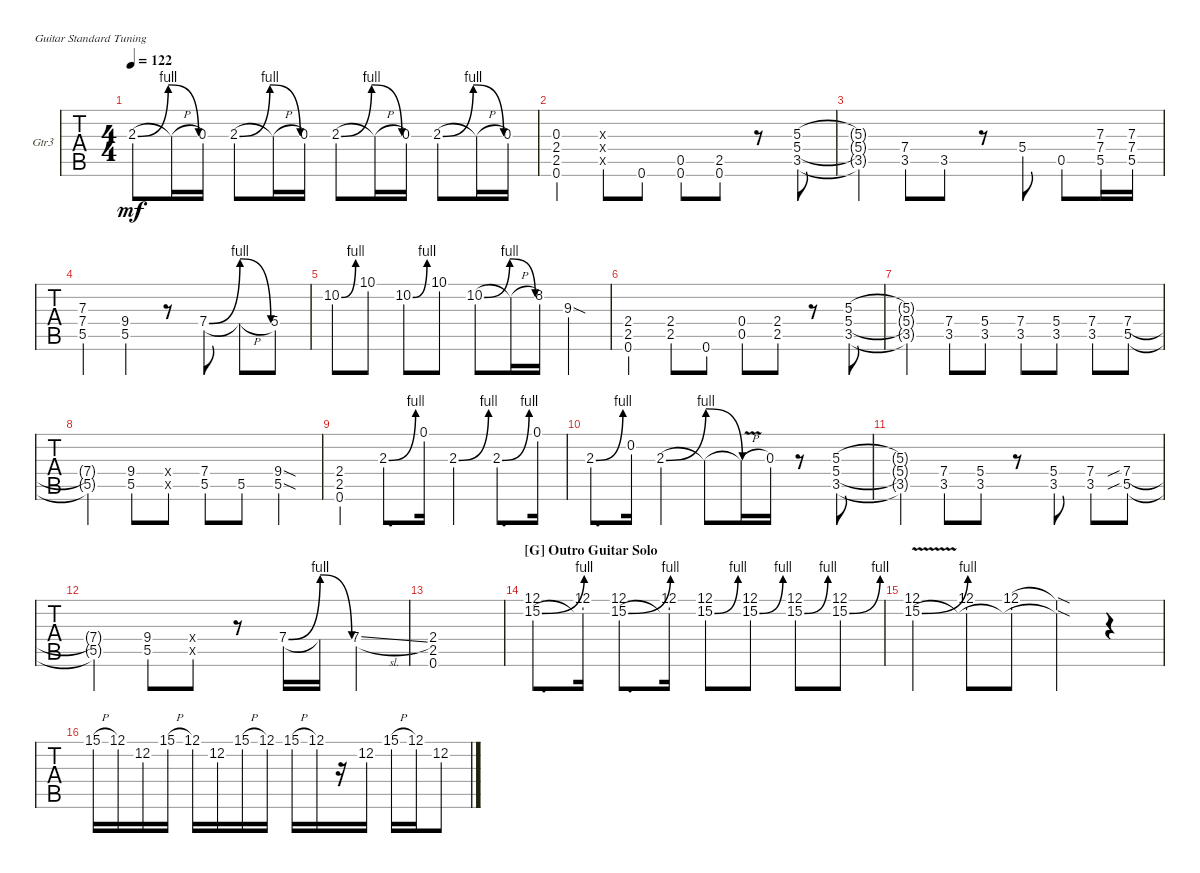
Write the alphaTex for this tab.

\bracketExtendMode groupsimilarinstruments
\firstSystemTrackNameOrientation horizontal
\otherSystemsTrackNameOrientation horizontal
\track ("Electric Guitar dist" "Gtr3") {instrument distortionguitar}
\staff {tabs}
\tuning (E4 B3 G3 D3 A2 E2)
\ts (4 4)
\tempo 122
\clef g2
\scale
0.333333
\ks c
2.3{be (bendrelease 0 0 10.2 4 20.4 4 30 0)}.8{dy mf} 2.3{h t}.16 0.3.16 2.3{be (bendrelease 0 0 10.2 4 20.4 4 30 0)}.8 2.3{h t}.16 0.3.16 2.3{be (bendrelease 0 0 10.2 4 20.4 4 30 0)}.8 2.3{h t}.16 0.3.16 2.3{be (bendrelease 0 0 10.2 4 20.4 4 30 0)}.8 2.3{h t}.16 0.3.16 |
\scale
0.333333 (0.6 2.5 2.4 0.3).4 (0.3{x} 0.4{x} 0.5{x}).8 0.6.8 (0.6 0.5).8 (2.5 0.6).8 r.8 (3.5 5.4 5.3).8 |
\scale
0.333333 (5.3{t} 5.4{t} 3.5{t}).4 (3.5{st} 7.4{st}).8 3.5.8 r.8 5.4.8 0.5.8 (5.5 7.4 7.3).16 (5.5 7.4 7.3).16 |
\scale
0.333333 (7.3 7.4 5.5).4 (5.5{st} 9.4{st}).4 r.8 7.4{be (bendrelease 0 0 10.2 4 20.4 4 30 0)}.8 7.4{h t}.8 5.4.8 |
\scale
0.333333 10.2{be (bend 0 0 15 4)}.8 10.1{st}.8 10.2{be (bend 0 0 15 4)}.8 10.1{st}.8 10.2{be (bendrelease 0 0 10.2 4 20.4 4 30 0)}.8 10.2{h t}.16 8.2.16 9.3{sod}.4 |
\scale
0.333333 (2.4 2.5 0.6).4 (2.5{st} 2.4{st}).8 0.6.8 (0.5 0.4).8 (2.4 2.5).8 r.8 (3.5 5.4 5.3).8 |
\scale
0.333333 (5.3{t} 5.4{t} 3.5{t}).4 (3.5{st} 7.4{st}).8 (3.5 5.4).8 (3.5 7.4).8 (3.5 5.4).8 (3.5 7.4).8 (5.5 7.4).8 |
\scale
0.333333 (5.5{t} 7.4{t}).4 (5.5{st} 9.4{st}).8 (0.4{x} 0.5{x}).8 (7.4 5.5).8 5.5.8 (5.5{sod} 9.4{sod}).4 |
\scale
0.333333 (0.6 2.5 2.4).4 2.3{be (bend 0 0 15 4)}.8{d} 0.1.16 2.3{be (bend 0 0 15 4)}.4 2.3{be (bend 0 0 15 4)}.8{d} 0.1.16 |
\scale
0.333333 2.3{be (bend 0 0 15 4)}.8{d} 0.2.16 2.3{be (bend 0 0 15 4)}.4 2.3{be (release 0 4 15 0) v t}.8 2.3{v h t}.16 0.3.16 r.8 (5.3 5.4 3.5).8 |
\scale
0.333333 (3.5{t} 5.4{t} 5.3{t}).4 (7.4{st} 3.5{st}).8 (5.4 3.5).8 r.8 (3.5 5.4).8 (3.5 7.4).8 (5.5{sib} 7.4{sib}).8 |
\scale
0.333333 (7.4{t} 5.5{t}).4 (9.4{st} 5.5{st}).8 (9.4{x} 5.5{x}).8 r.8 7.4{be (bendrelease 0 0 10.2 4 20.4 4 30 0)}.16 7.4{t}.16 7.4{sl}.4 |
\scale
0.333333 (2.4 2.5 0.6).1 |
\section ("G" "Outro Guitar Solo")
\scale
0.333333 (15.2{be (bend 0 0 15 4)} 12.1).8{d} (15.2{be (hold 0 0 60 0) t} 12.1).16 (15.2{be (bend 0 0 15 4)} 12.1).8{d} (15.2{be (hold 0 0 60 0) t} 12.1).16 (15.2{be (bend 0 0 15 4)} 12.1).8 (15.2{be (bend 0 0 15 4)} 12.1).8 (15.2{be (bend 0 0 15 4)} 12.1).8 (15.2{be (bend 0 0 15 4)} 12.1).8 |
\scale
0.333333 (15.2{be (bend 0 0 15 4) v} 12.1{v}).4 (12.1 15.2{be (hold 0 0 60 0) t}).8 (12.1 15.2{be (hold 0 0 60 0) t}).8 (15.2{sod t} 12.1{sod t}).4 r.4 |
\scale
0.333333 15.1{h}.16 12.1.16 12.2.16 15.1{h}.16 12.1.16 12.2.16 15.1{h}.16 12.1.16 15.1{h}.16 12.1.16 r.16 12.2.16 15.1{h}.16 12.1.16 12.2.8
